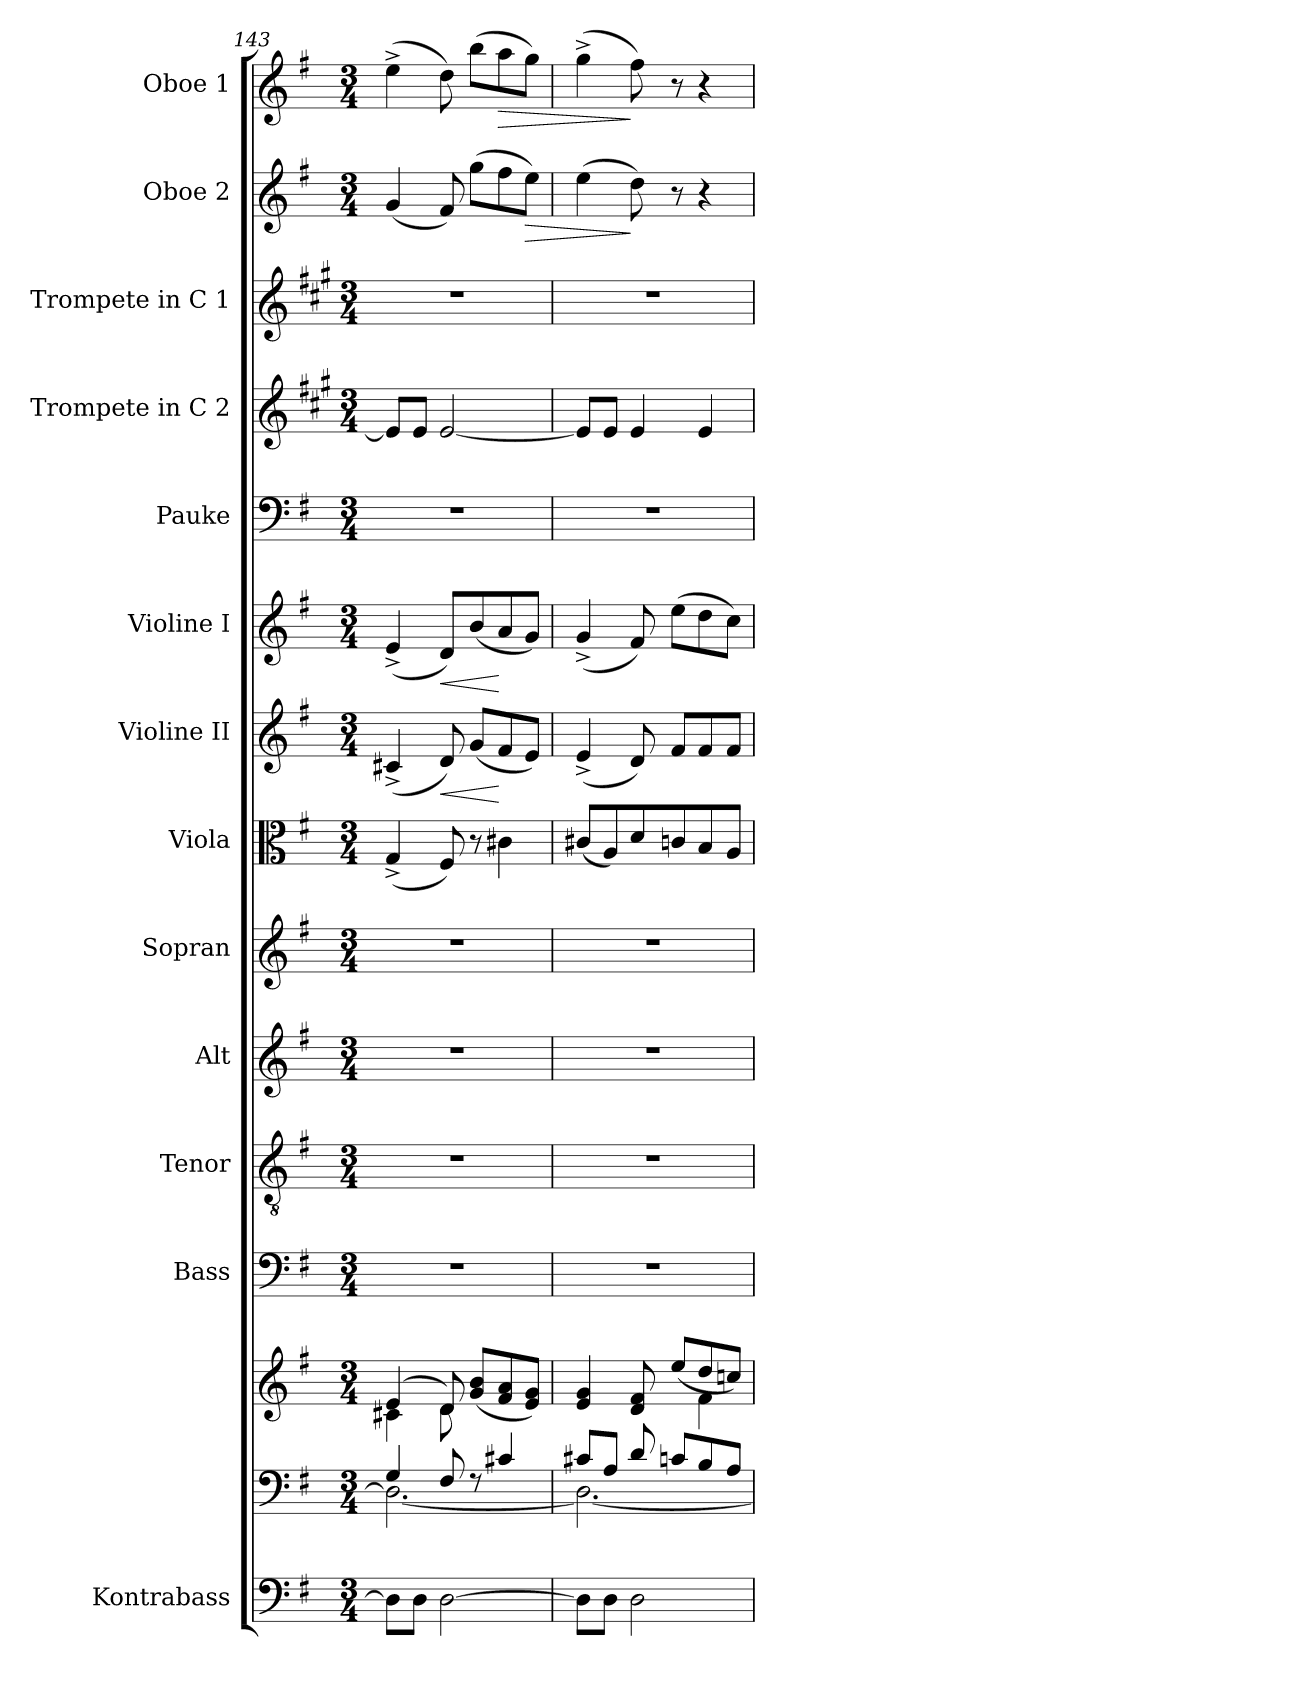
**kern	**kern	**kern	**kern	**kern	**kern	**kern	**kern	**kern	**dynam	**kern	**dynam	**kern	**kern	**kern	**kern	**dynam	**kern	**dynam
*part14	*part13	*part13	*part12	*part11	*part10	*part9	*part8	*part7	*part7	*part6	*part6	*part5	*part4	*part3	*part2	*part2	*part1	*part1
*staff15	*staff14	*staff13	*staff12	*staff11	*staff10	*staff9	*staff8	*staff7	*staff7	*staff6	*staff6	*staff5	*staff4	*staff3	*staff2	*staff2	*staff1	*staff1
*I"Kontrabass	*	*	*I"Bass	*I"Tenor	*I"Alt	*I"Sopran	*I"Viola	*I"Violine II	*	*I"Violine I	*	*I"Pauke	*I"Trompete in C 2	*I"Trompete in C 1	*I"Oboe 2	*	*I"Oboe 1	*
*I'Kb.	*	*	*I'B	*I'T	*I'A	*I'S	*I'Vla.	*I'Vl. II	*	*I'Vl. I	*	*I'Pk.	*	*	*I'Ob. 2	*	*I'Ob. 1	*
*clefF4	*clefF4	*clefG2	*clefF4	*clefGv2	*clefG2	*clefG2	*clefC3	*clefG2	*	*clefG2	*	*clefF4	*clefG2	*clefG2	*clefG2	*	*clefG2	*
*ITrd7c12	*	*	*	*	*	*	*	*	*	*	*	*	*ITrd1c2	*ITrd1c2	*	*	*	*
*k[f#]	*k[f#]	*k[f#]	*k[f#]	*k[f#]	*k[f#]	*k[f#]	*k[f#]	*k[f#]	*	*k[f#]	*	*k[f#]	*k[f#]	*k[f#]	*k[f#]	*	*k[f#]	*
*G:	*G:	*G:	*G:	*G:	*G:	*G:	*G:	*G:	*	*G:	*	*G:	*G:	*G:	*G:	*	*G:	*
*M3/4	*M3/4	*M3/4	*M3/4	*M3/4	*M3/4	*M3/4	*M3/4	*M3/4	*	*M3/4	*	*M3/4	*M3/4	*M3/4	*M3/4	*	*M3/4	*
=143	=143	=143	=143	=143	=143	=143	=143	=143	=143	=143	=143	=143	=143	=143	=143	=143	=143	=143
*	*^	*^	*	*	*	*	*	*	*	*	*	*	*	*	*	*	*	*
8DD\L]	4G/	2.D\_	(4e/	4c#X\	2.r	2.r	2.r	2.r	(<4G^</	(<4c#X^</	.	(<4e^</	.	2.r	8d/L]	2.r	(<4g/	.	(>4ee^>\	.
8DD\J	.	.	.	.	.	.	.	.	.	.	.	.	.	.	8d/J	.	.	.	.	.
!	!	!	!	!	!	!	!	!	!	!	!LO:HP:b	!	!LO:HP:b	!	!	!	!	!	!	!
[2DD\	8F#/	.	8d/)	8d\	.	.	.	.	8F#/)	8d/)	<	8d/L)	<	.	[2d/	.	8f#/)	.	8dd\)	.
.	8rF	.	(>8g/ 8b/L	4.ryy	.	.	.	.	8r	(<8g/L	.	(<8b/	.	.	.	.	(>8gg\L	.	(>8bb\L	.
!	!	!	!	!	!	!	!	!	!	!	!	!	!	!	!	!	!	!	!	!LO:HP:b
.	4c#X/	.	8f#/ 8a/	.	.	.	.	.	4c#X\	8f#/	[	8a/	[	.	.	.	8ff#\	.	8aa\	>
!	!	!	!	!	!	!	!	!	!	!	!	!	!	!	!	!	!	!LO:HP:b	!	!
.	.	.	8e/ 8g/J)	.	.	.	.	.	.	8e/J)	.	8g/J)	.	.	.	.	8ee\J)	>	8gg\J)	.
=144	=144	=144	=144	=144	=144	=144	=144	=144	=144	=144	=144	=144	=144	=144	=144	=144	=144	=144	=144	=144
8DD\L]	8c#X/L	2.D\_	4e/ 4g/	2ryy	2.r	2.r	2.r	2.r	(<8c#X/L	(<4e^</	.	(<4g^</	.	2.r	8d/L]	2.r	(>4ee\	.	(>4gg^>\	.
8DD\J	8A/J	.	.	.	.	.	.	.	8A/)	.	.	.	.	.	8d/J	.	.	.	.	.
2DD\	8d/	.	8d/ 8f#/	.	.	.	.	.	8d/	8d/)	.	8f#/)	.	.	4d/	.	8dd\)	]	8ff#\)	]
.	8cn/L	.	(>8ee/L	.	.	.	.	.	8cn/	8f#/L	.	(>8ee\L	.	.	.	.	8r	.	8r	.
.	8B/	.	8dd/	4f#\	.	.	.	.	8B/	8f#/	.	8dd\	.	.	4d/	.	4r	.	4r	.
.	8A/J	.	8ccn/J)	.	.	.	.	.	8A/J	8f#/J	.	8cc\J)	.	.	.	.	.	.	.	.
*	*v	*v	*	*	*	*	*	*	*	*	*	*	*	*	*	*	*	*	*	*
*	*	*v	*v	*	*	*	*	*	*	*	*	*	*	*	*	*	*	*	*
=	=	=	=	=	=	=	=	=	=	=	=	=	=	=	=	=	=	=
*-	*-	*-	*-	*-	*-	*-	*-	*-	*-	*-	*-	*-	*-	*-	*-	*-	*-	*-
